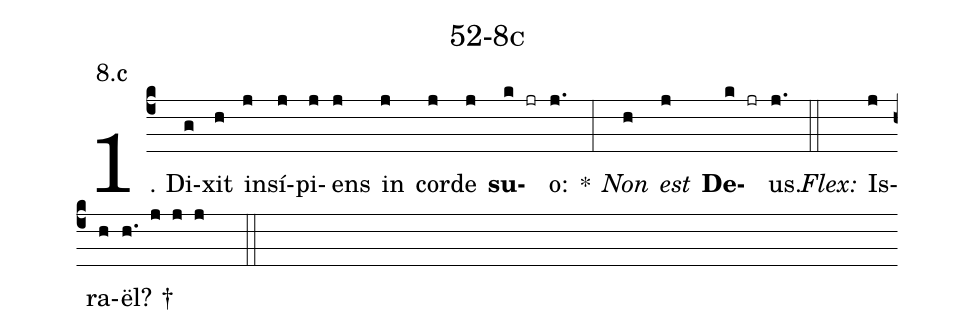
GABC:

name: 52-8c;
annotation: 8.c;
%%
(c4)1. Di(g)xit(h) in(j)sí(j)pi(j)ens(j) in(j) cor(j)de(j) <b>su</b>(k jr)o:(j.) *(:) <i>Non</i>(h) <i>est</i>(j) <b>De</b>(k jr)us.(j.) (::)
<i>Flex:</i>()  Is(j)ra(h)ël? †(h. j j j  ::)
